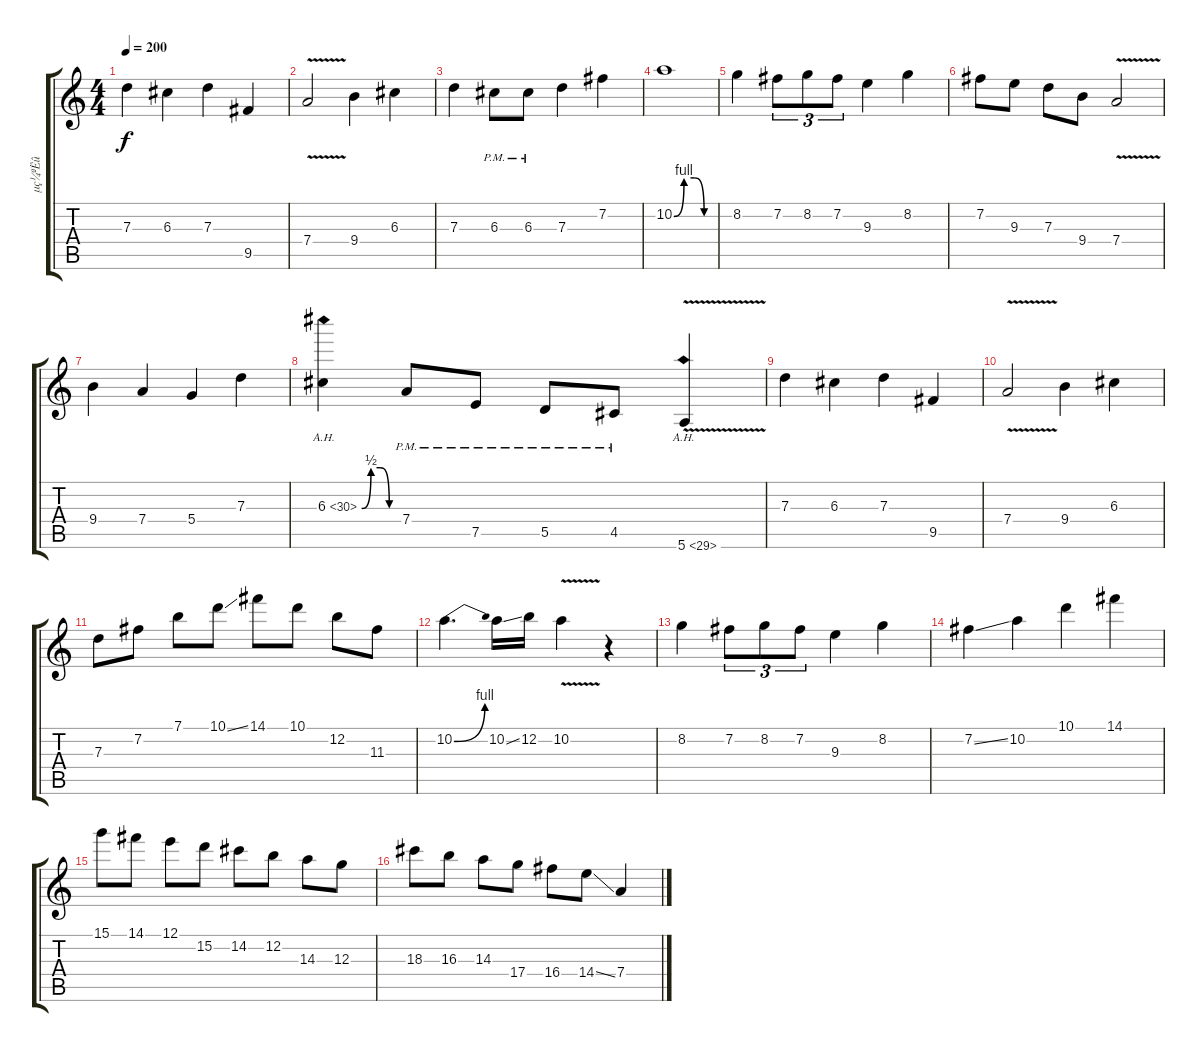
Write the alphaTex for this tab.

\track ("µç¼ªËû" "µç¼ªËû") {instrument distortionguitar}
\staff {score tabs}
\tuning (E4 B3 G3 D3 A2 E2) {hide}
\ts (4 4)
\tempo 200
\clef g2
\ks c
7.3.4{dy f} 6.3.4 7.3.4 9.5.4 |
7.4{v}.2 9.4.4 6.3.4 |
7.3.4 6.3{pm}.8 6.3{pm}.8 7.3.4 7.2.4 |
10.2{be (custom 0 0 15 4 30 4 45 0 60 0)}.1 |
8.2.4 7.2.8{tu (3 2)} 8.2.8{tu (3 2)} 7.2.8{tu (3 2)} 9.3.4 8.2.4 |
7.2.8 9.3.8 7.3.8 9.4.8 7.4{v}.2 |
9.4.4 7.4.4 5.4.4 7.3.4 |
6.3{be (custom 0 0 15 2 30 2 45 0 60 0) ah 24}.4 7.4{pm}.8 7.5{pm}.8 5.5{pm}.8 4.5{pm}.8 5.6{ah 24 v}.4 |
7.3.4 6.3.4 7.3.4 9.5.4 |
7.4{v}.2 9.4.4 6.3.4 |
7.3.8 7.2.8 7.1.8 10.1{ss}.8 14.1.8 10.1.8 12.2.8 11.3.8 |
10.2{be (bend 0 0 60 4)}.4{d} 10.2{ss}.16 12.2.16 10.2{v}.4 r.4 |
8.2.4 7.2.8{tu (3 2)} 8.2.8{tu (3 2)} 7.2.8{tu (3 2)} 9.3.4 8.2.4 |
7.2{ss}.4 10.2.4 10.1.4 14.1.4 |
15.1.8 14.1.8 12.1.8 15.2.8 14.2.8 12.2.8 14.3.8 12.3.8 |
18.3.8 16.3.8 14.3.8 17.4.8 16.4.8 14.4{ss}.8 7.4.4
